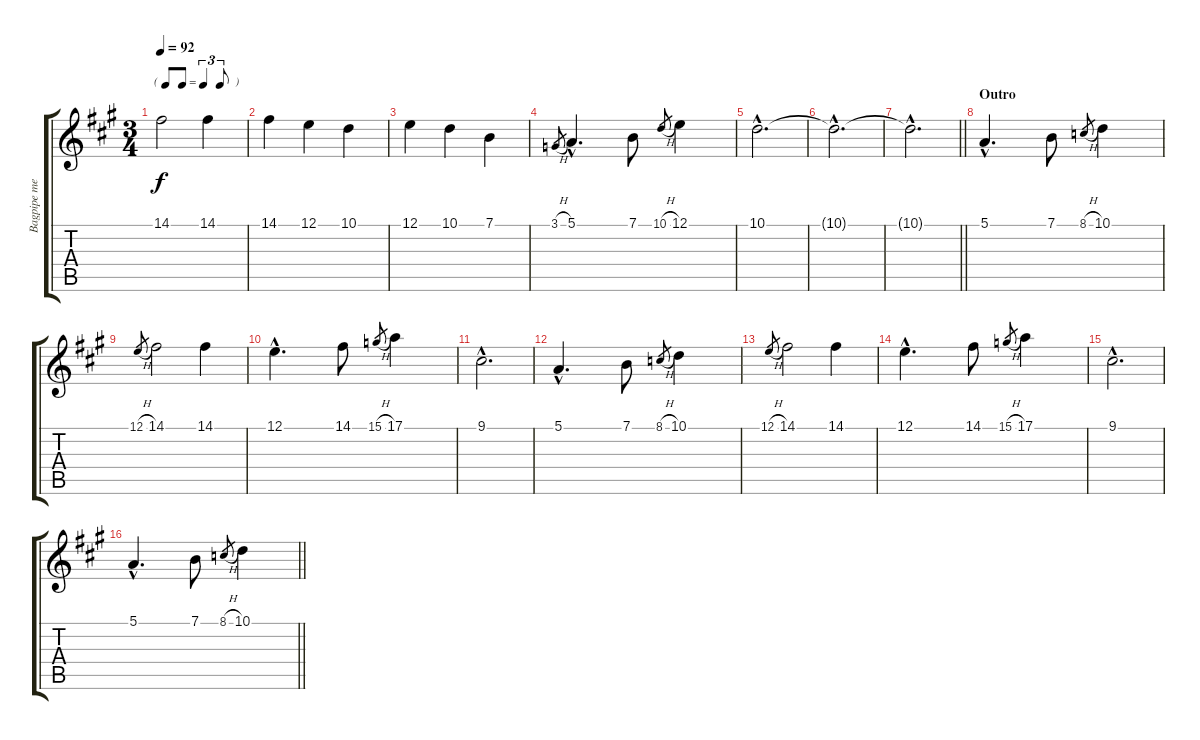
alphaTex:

\track ("Bagpipe melody echo" "Bagpipe me") {instrument stringensemble1}
\staff {score tabs}
\tuning (E4 B3 G3 D3 A2 E2) {hide}
\ts (3 4)
\tf triplet8th
\tempo 92
\clef g2
\ks a
14.1.2{dy f} 14.1.4 |
14.1.4 12.1.4 10.1.4 |
12.1.4 10.1.4 7.1.4 |
3.1{h}.8{gr} 5.1{hac}.4{d} 7.1.8 10.1{h}.8{gr} 12.1.4 |
10.1{hac}.2{d} |
10.1{hac t}.2{d} |
\barLineRight lightlight
10.1{hac t}.2{d} |
\section ("" "Outro")
5.1{hac}.4{d} 7.1.8 8.1{h}.8{gr} 10.1.4 |
12.1{h}.8{gr} 14.1.2{volume 4} 14.1.4 |
12.1{hac}.4{d} 14.1.8 15.1{h}.8{gr} 17.1.4 |
9.1{hac}.2{d} |
5.1{hac}.4{d} 7.1.8 8.1{h}.8{gr} 10.1.4 |
12.1{h}.8{gr} 14.1.2{volume 0} 14.1.4 |
12.1{hac}.4{d} 14.1.8 15.1{h}.8{gr} 17.1.4 |
9.1{hac}.2{d} |
\barLineRight lightlight
5.1{hac}.4{d} 7.1.8 8.1{h}.8{gr} 10.1.4
